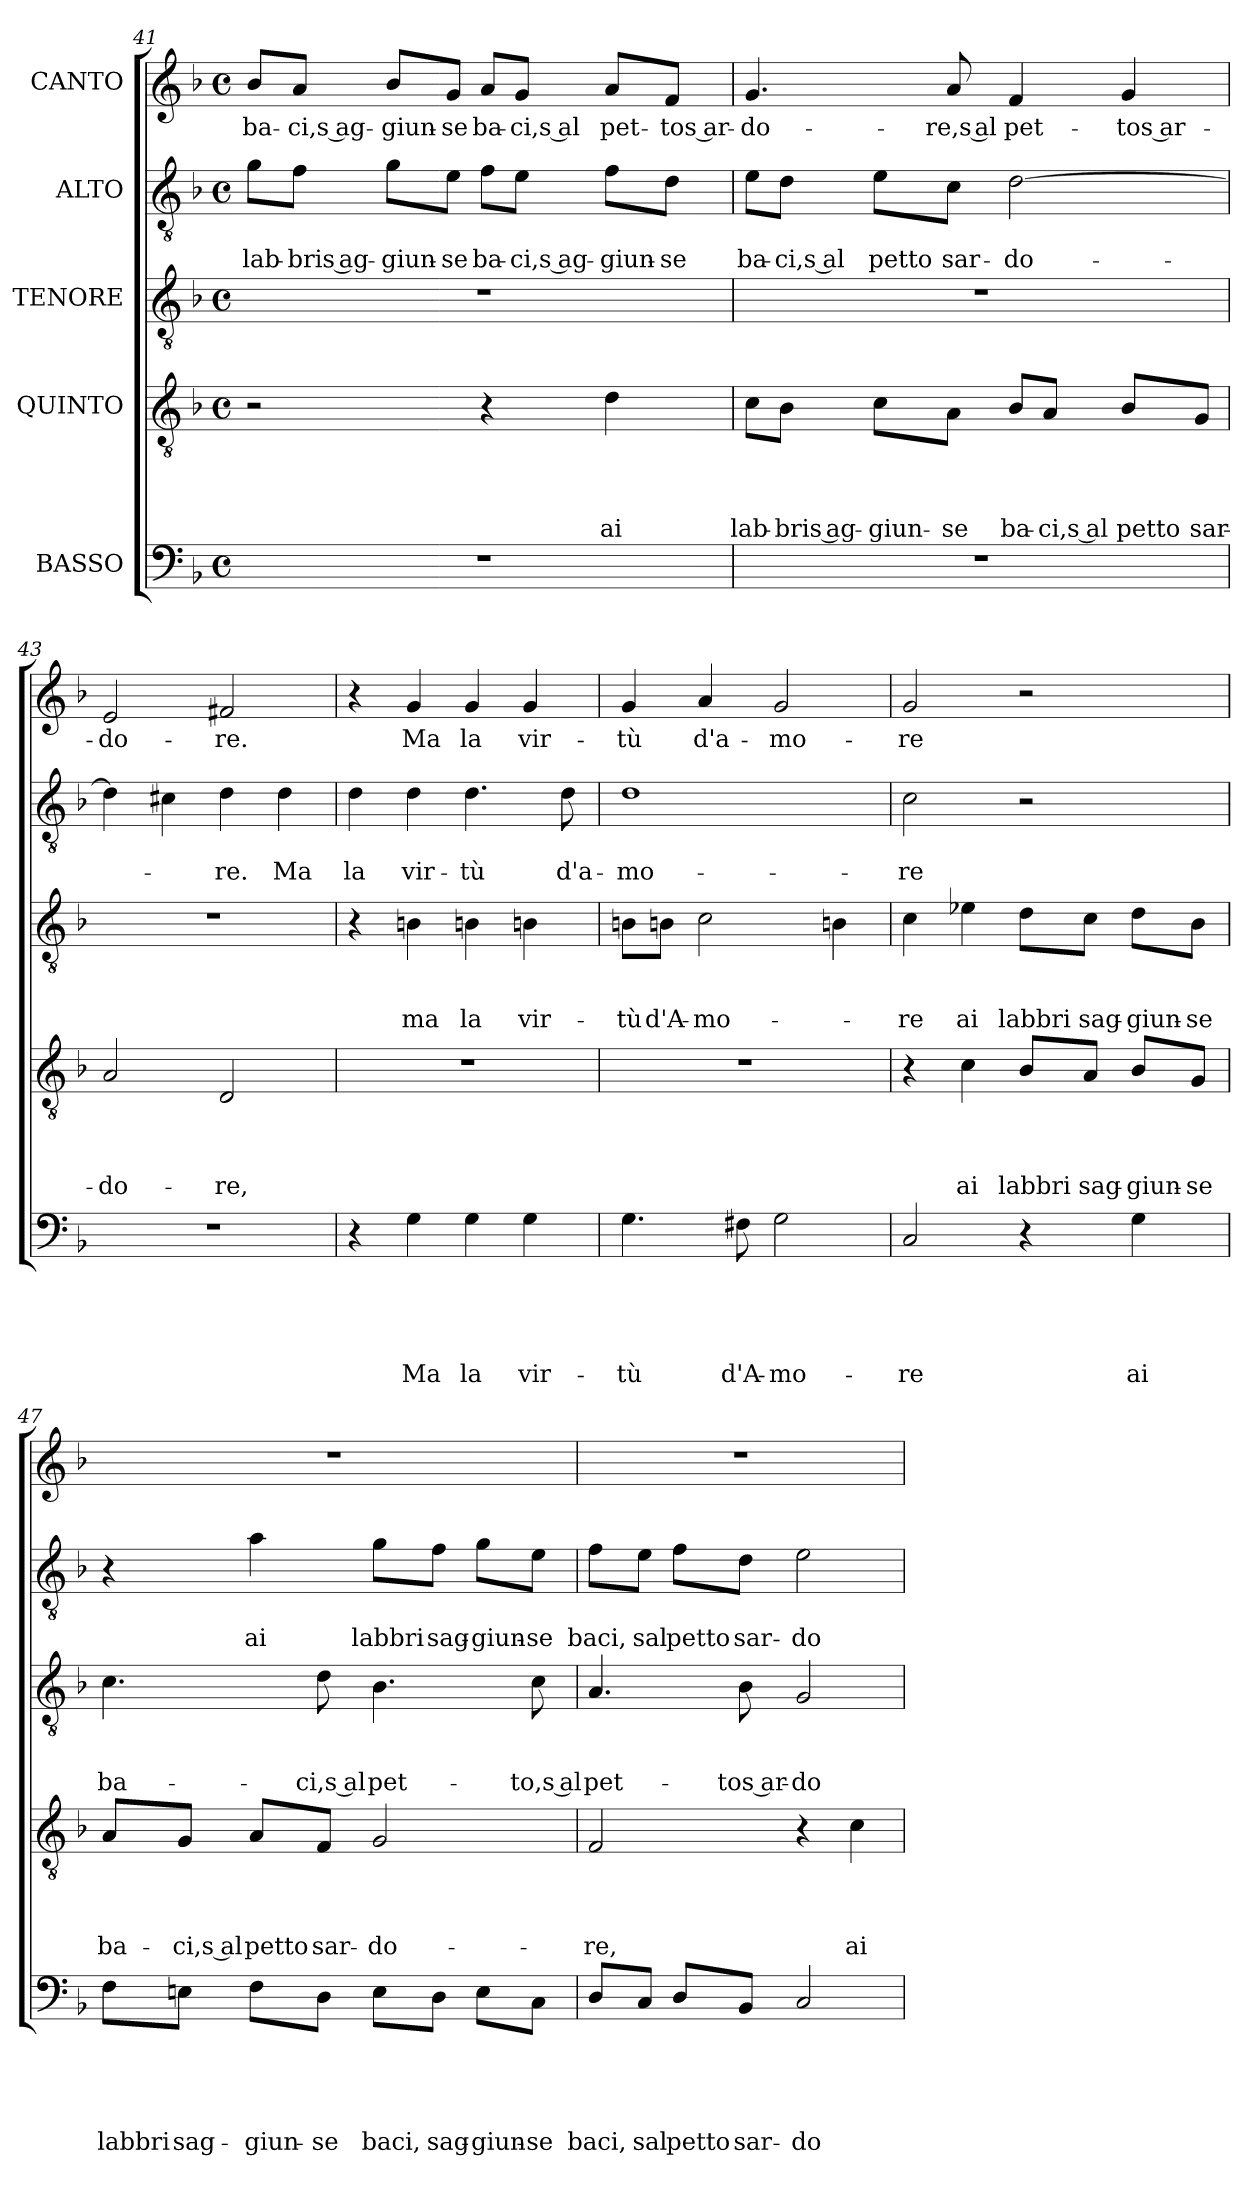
**kern	**text	**text	**text	**text	**text	**kern	**text	**text	**text	**text	**kern	**text	**text	**text	**kern	**text	**text	**kern	**text
*part5	*part5	*part5	*part5	*part5	*part5	*part4	*part4	*part4	*part4	*part4	*part3	*part3	*part3	*part3	*part2	*part2	*part2	*part1	*part1
*staff5	*staff5	*staff5	*staff5	*staff5	*staff5	*staff4	*staff4	*staff4	*staff4	*staff4	*staff3	*staff3	*staff3	*staff3	*staff2	*staff2	*staff2	*staff1	*staff1
*I"BASSO	*	*	*	*	*	*I"QUINTO	*	*	*	*	*I"TENORE	*	*	*	*I"ALTO	*	*	*I"CANTO	*
*clefF4	*	*	*	*	*	*clefGv2	*	*	*	*	*clefGv2	*	*	*	*clefGv2	*	*	*clefG2	*
*k[b-]	*	*	*	*	*	*k[b-]	*	*	*	*	*k[b-]	*	*	*	*k[b-]	*	*	*k[b-]	*
*F:	*	*	*	*	*	*F:	*	*	*	*	*F:	*	*	*	*F:	*	*	*F:	*
*M4/4	*	*	*	*	*	*M4/4	*	*	*	*	*M4/4	*	*	*	*M4/4	*	*	*M4/4	*
*met(c)	*	*	*	*	*	*met(c)	*	*	*	*	*met(c)	*	*	*	*met(c)	*	*	*met(c)	*
=41	=41	=41	=41	=41	=41	=41	=41	=41	=41	=41	=41	=41	=41	=41	=41	=41	=41	=41	=41
!	!	!	!	!	!	!	!	!	!	!	!	!	!	!	!	!	!LO:LY:b	!	!LO:LY:b
1r	.	.	.	.	.	2r	.	.	.	.	1r	.	.	.	8g\L	.	lab-	8b-/L	ba-
!	!	!	!	!	!	!	!	!	!	!	!	!	!	!	!	!	!LO:LY:b:rj	!	!LO:LY:b:rj
.	.	.	.	.	.	.	.	.	.	.	.	.	.	.	8f\J	.	-bris ag-	8a/J	-ci,s ag-
!	!	!	!	!	!	!	!	!	!	!	!	!	!	!	!	!	!LO:LY:b:rj	!	!LO:LY:b
.	.	.	.	.	.	.	.	.	.	.	.	.	.	.	8g\L	.	-giun-	8b-/L	-giun-
!	!	!	!	!	!	!	!	!	!	!	!	!	!	!	!	!	!LO:LY:b	!	!LO:LY:b
.	.	.	.	.	.	.	.	.	.	.	.	.	.	.	8e\J	.	-se	8g/J	-se
!	!	!	!	!	!	!	!	!	!	!	!	!	!	!	!	!	!LO:LY:b	!	!LO:LY:b
.	.	.	.	.	.	4r	.	.	.	.	.	.	.	.	8f\L	.	ba-	8a/L	ba-
!	!	!	!	!	!	!	!	!	!	!	!	!	!	!	!	!	!LO:LY:b:rj	!	!LO:LY:b:rj
.	.	.	.	.	.	.	.	.	.	.	.	.	.	.	8e\J	.	-ci,s ag-	8g/J	-ci,s al
!	!	!	!	!	!	!	!	!	!	!LO:LY:b	!	!	!	!	!	!	!LO:LY:b:rj	!	!LO:LY:b
.	.	.	.	.	.	4d\	.	.	.	ai	.	.	.	.	8f\L	.	-giun-	8a/L	pet-
!	!	!	!	!	!	!	!	!	!	!	!	!	!	!	!	!	!LO:LY:b	!	!LO:LY:b:rj
.	.	.	.	.	.	.	.	.	.	.	.	.	.	.	8d\J	.	-se	8f/J	-tos ar-
=42	=42	=42	=42	=42	=42	=42	=42	=42	=42	=42	=42	=42	=42	=42	=42	=42	=42	=42	=42
!	!	!	!	!	!	!	!	!	!	!LO:LY:b	!	!	!	!	!	!	!LO:LY:b	!	!LO:LY:b
1r	.	.	.	.	.	8c\L	.	.	.	lab-	1r	.	.	.	8e\L	.	ba-	4.g/	-do-
!	!	!	!	!	!	!	!	!	!	!LO:LY:b:rj	!	!	!	!	!	!	!LO:LY:b:rj	!	!
.	.	.	.	.	.	8B-\J	.	.	.	-bris ag-	.	.	.	.	8d\J	.	-ci,s al	.	.
!	!	!	!	!	!	!	!	!	!	!LO:LY:b:rj	!	!	!	!	!	!	!LO:LY:b	!	!
.	.	.	.	.	.	8c\L	.	.	.	-giun-	.	.	.	.	8e\L	.	pet­to	.	.
!	!	!	!	!	!	!	!	!	!	!LO:LY:b	!	!	!	!	!	!	!LO:LY:b	!	!LO:LY:b:rj
.	.	.	.	.	.	8A\J	.	.	.	-se	.	.	.	.	8c\J	.	sar-	8a/	-re,s al
!	!	!	!	!	!	!	!	!	!	!LO:LY:b	!	!	!	!	!	!	!LO:LY:b	!	!LO:LY:b
.	.	.	.	.	.	8B-/L	.	.	.	ba-	.	.	.	.	[>2d\	.	-do-	4f/	pet-
!	!	!	!	!	!	!	!	!	!	!LO:LY:b:rj	!	!	!	!	!	!	!	!	!
.	.	.	.	.	.	8A/J	.	.	.	-ci,s al	.	.	.	.	.	.	.	.	.
!	!	!	!	!	!	!	!	!	!	!LO:LY:b	!	!	!	!	!	!	!	!	!LO:LY:b:rj
.	.	.	.	.	.	8B-/L	.	.	.	pet­to	.	.	.	.	.	.	.	4g/	-tos ar-
!	!	!	!	!	!	!	!	!	!	!LO:LY:b	!	!	!	!	!	!	!	!	!
.	.	.	.	.	.	8G/J	.	.	.	sar-	.	.	.	.	.	.	.	.	.
=43	=43	=43	=43	=43	=43	=43	=43	=43	=43	=43	=43	=43	=43	=43	=43	=43	=43	=43	=43
!	!	!	!	!	!	!	!	!	!	!LO:LY:b	!	!	!	!	!	!	!	!	!LO:LY:b
1r	.	.	.	.	.	2A/	.	.	.	-do-	1r	.	.	.	4d\]	.	.	2e/	-do-
.	.	.	.	.	.	.	.	.	.	.	.	.	.	.	4c#X\	.	.	.	.
!	!	!	!	!	!	!	!	!	!	!LO:LY:b	!	!	!	!	!	!	!LO:LY:b	!	!LO:LY:b
.	.	.	.	.	.	2D/	.	.	.	-re,	.	.	.	.	4d\	.	-re.	2f#X/	-re.
!	!	!	!	!	!	!	!	!	!	!	!	!	!	!	!	!	!LO:LY:b	!	!
.	.	.	.	.	.	.	.	.	.	.	.	.	.	.	4d\	.	Ma	.	.
!!LO:PB:g=z
=44	=44	=44	=44	=44	=44	=44	=44	=44	=44	=44	=44	=44	=44	=44	=44	=44	=44	=44	=44
!	!	!	!	!	!	!	!	!	!	!	!	!	!	!	!	!	!LO:LY:b	!	!
4r	.	.	.	.	.	1r	.	.	.	.	4r	.	.	.	4d\	.	la	4r	.
!	!	!	!	!	!LO:LY:b	!	!	!	!	!	!	!	!	!LO:LY:b	!	!	!LO:LY:b	!	!LO:LY:b
4G\	.	.	.	.	Ma	.	.	.	.	.	4Bn\	.	.	ma	4d\	.	vir-	4g/	Ma
!	!	!	!	!	!LO:LY:b	!	!	!	!	!	!	!	!	!LO:LY:b	!	!	!LO:LY:b	!	!LO:LY:b
4G\	.	.	.	.	la	.	.	.	.	.	4Bni\	.	.	la	4.d\	.	-tù	4g/	la
!	!	!	!	!	!LO:LY:b	!	!	!	!	!	!	!	!	!LO:LY:b	!	!	!	!	!LO:LY:b
4G\	.	.	.	.	vir-	.	.	.	.	.	4Bni\	.	.	vir-	.	.	.	4g/	vir-
!	!	!	!	!	!	!	!	!	!	!	!	!	!	!	!	!	!LO:LY:b	!	!
.	.	.	.	.	.	.	.	.	.	.	.	.	.	.	8d\	.	d'a-	.	.
=45	=45	=45	=45	=45	=45	=45	=45	=45	=45	=45	=45	=45	=45	=45	=45	=45	=45	=45	=45
!	!	!	!	!	!LO:LY:b	!	!	!	!	!	!	!	!	!LO:LY:b	!	!	!LO:LY:b	!	!LO:LY:b
4.G\	.	.	.	.	-tù	1r	.	.	.	.	8Bn\L	.	.	-tù	1d	.	-mo-	4g/	-tù
!	!	!	!	!	!	!	!	!	!	!	!	!	!	!LO:LY:b	!	!	!	!	!
.	.	.	.	.	.	.	.	.	.	.	8Bni\J	.	.	d'A-	.	.	.	.	.
!	!	!	!	!	!	!	!	!	!	!	!	!	!	!LO:LY:b	!	!	!	!	!LO:LY:b
.	.	.	.	.	.	.	.	.	.	.	2c\	.	.	-mo-	.	.	.	4a/	d'a-
!	!	!	!	!	!LO:LY:b	!	!	!	!	!	!	!	!	!	!	!	!	!	!
8F#X\	.	.	.	.	d'A-	.	.	.	.	.	.	.	.	.	.	.	.	.	.
!	!	!	!	!	!LO:LY:b:rj	!	!	!	!	!	!	!	!	!	!	!	!	!	!LO:LY:b
2G\	.	.	.	.	-mo-	.	.	.	.	.	.	.	.	.	.	.	.	2g/	-mo-
.	.	.	.	.	.	.	.	.	.	.	4Bn\	.	.	.	.	.	.	.	.
=46	=46	=46	=46	=46	=46	=46	=46	=46	=46	=46	=46	=46	=46	=46	=46	=46	=46	=46	=46
!	!	!	!	!	!LO:LY:b	!	!	!	!	!	!	!	!	!LO:LY:b	!	!	!LO:LY:b	!	!LO:LY:b
2C/	.	.	.	.	-re	4r	.	.	.	.	4c\	.	.	-re	2c\	.	-re	2g/	-re
!	!	!	!	!	!	!	!	!	!	!LO:LY:b	!	!	!	!LO:LY:b	!	!	!	!	!
.	.	.	.	.	.	4c\	.	.	.	ai	4e-X\	.	.	ai	.	.	.	.	.
!	!	!	!	!	!	!	!	!	!	!LO:LY:b	!	!	!	!LO:LY:b	!	!	!	!	!
4r	.	.	.	.	.	8B-i/L	.	.	.	lab­bri	8d\L	.	.	lab­bri	2r	.	.	2r	.
!	!	!	!	!	!	!	!	!	!	!LO:LY:b	!	!	!	!LO:LY:b	!	!	!	!	!
.	.	.	.	.	.	8A/J	.	.	.	sag-	8c\J	.	.	sag-	.	.	.	.	.
!	!	!	!	!	!LO:LY:b	!	!	!	!	!LO:LY:b:rj	!	!	!	!LO:LY:b	!	!	!	!	!
4G\	.	.	.	.	ai	8B-/L	.	.	.	-giun-	8d\L	.	.	-giun-	.	.	.	.	.
!	!	!	!	!	!	!	!	!	!	!LO:LY:b	!	!	!	!LO:LY:b:rj	!	!	!	!	!
.	.	.	.	.	.	8G/J	.	.	.	-se	8B-i\J	.	.	-se	.	.	.	.	.
=47	=47	=47	=47	=47	=47	=47	=47	=47	=47	=47	=47	=47	=47	=47	=47	=47	=47	=47	=47
!	!	!	!	!	!LO:LY:b	!	!	!	!	!LO:LY:b	!	!	!	!LO:LY:b	!	!	!	!	!
8F\L	.	.	.	.	lab­bri	8A/L	.	.	.	ba-	4.c\	.	.	ba-	4r	.	.	1r	.
!	!	!	!	!	!LO:LY:b	!	!	!	!	!LO:LY:b:rj	!	!	!	!	!	!	!	!	!
8Eni\J	.	.	.	.	sag-	8G/J	.	.	.	-ci,s al	.	.	.	.	.	.	.	.	.
!	!	!	!	!	!LO:LY:b:rj	!	!	!	!	!LO:LY:b	!	!	!	!	!	!	!LO:LY:b	!	!
8F\L	.	.	.	.	-giun-	8A/L	.	.	.	pet­to	.	.	.	.	4a\	.	ai	.	.
!	!	!	!	!	!LO:LY:b:rj	!	!	!	!	!LO:LY:b	!	!	!	!LO:LY:b:rj	!	!	!	!	!
8D\J	.	.	.	.	-se	8F/J	.	.	.	sar-	8d\	.	.	-ci,s al	.	.	.	.	.
!	!	!	!	!	!LO:LY:b	!	!	!	!	!LO:LY:b:rj	!	!	!	!LO:LY:b	!	!	!LO:LY:b	!	!
8E\L	.	.	.	.	ba­ci,	2G/	.	.	.	-do-	4.B-\	.	.	pet-	8g\L	.	lab­bri	.	.
!	!	!	!	!	!LO:LY:b	!	!	!	!	!	!	!	!	!	!	!	!LO:LY:b	!	!
8D\J	.	.	.	.	sag-	.	.	.	.	.	.	.	.	.	8f\J	.	sag-	.	.
!	!	!	!	!	!LO:LY:b:rj	!	!	!	!	!	!	!	!	!	!	!	!LO:LY:b:rj	!	!
8E\L	.	.	.	.	-giun-	.	.	.	.	.	.	.	.	.	8g\L	.	-giun-	.	.
!	!	!	!	!	!LO:LY:b:rj	!	!	!	!	!	!	!	!	!LO:LY:b:rj	!	!	!LO:LY:b:rj	!	!
8C\J	.	.	.	.	-se	.	.	.	.	.	8c\	.	.	-to,s al	8e\J	.	-se	.	.
=48	=48	=48	=48	=48	=48	=48	=48	=48	=48	=48	=48	=48	=48	=48	=48	=48	=48	=48	=48
!	!	!	!	!	!LO:LY:b	!	!	!	!	!LO:LY:b	!	!	!	!LO:LY:b	!	!	!LO:LY:b	!	!
8D/L	.	.	.	.	ba­ci,	2F/	.	.	.	-re,	4.A/	.	.	pet-	8f\L	.	ba­ci,	1r	.
!	!	!	!	!	!LO:LY:b	!	!	!	!	!	!	!	!	!	!	!	!LO:LY:b	!	!
8C/J	.	.	.	.	sal	.	.	.	.	.	.	.	.	.	8e\J	.	sal	.	.
!	!	!	!	!	!LO:LY:b	!	!	!	!	!	!	!	!	!	!	!	!LO:LY:b	!	!
8D/L	.	.	.	.	pet­to	.	.	.	.	.	.	.	.	.	8f\L	.	pet­to	.	.
!	!	!	!	!	!LO:LY:b	!	!	!	!	!	!	!	!	!LO:LY:b:rj	!	!	!LO:LY:b	!	!
8BB-/J	.	.	.	.	sar-	.	.	.	.	.	8B-\	.	.	-tos ar-	8d\J	.	sar-	.	.
!	!	!	!	!	!LO:LY:b:rj	!	!	!	!	!	!	!	!	!LO:LY:b:rj	!	!	!LO:LY:b:rj	!	!
2C/	.	.	.	.	-do-	4r	.	.	.	.	2G/	.	.	-do-	2e\	.	-do-	.	.
!	!	!	!	!	!	!	!	!	!	!LO:LY:b	!	!	!	!	!	!	!	!	!
.	.	.	.	.	.	4c\	.	.	.	ai	.	.	.	.	.	.	.	.	.
=	=	=	=	=	=	=	=	=	=	=	=	=	=	=	=	=	=	=	=
*-	*-	*-	*-	*-	*-	*-	*-	*-	*-	*-	*-	*-	*-	*-	*-	*-	*-	*-	*-
